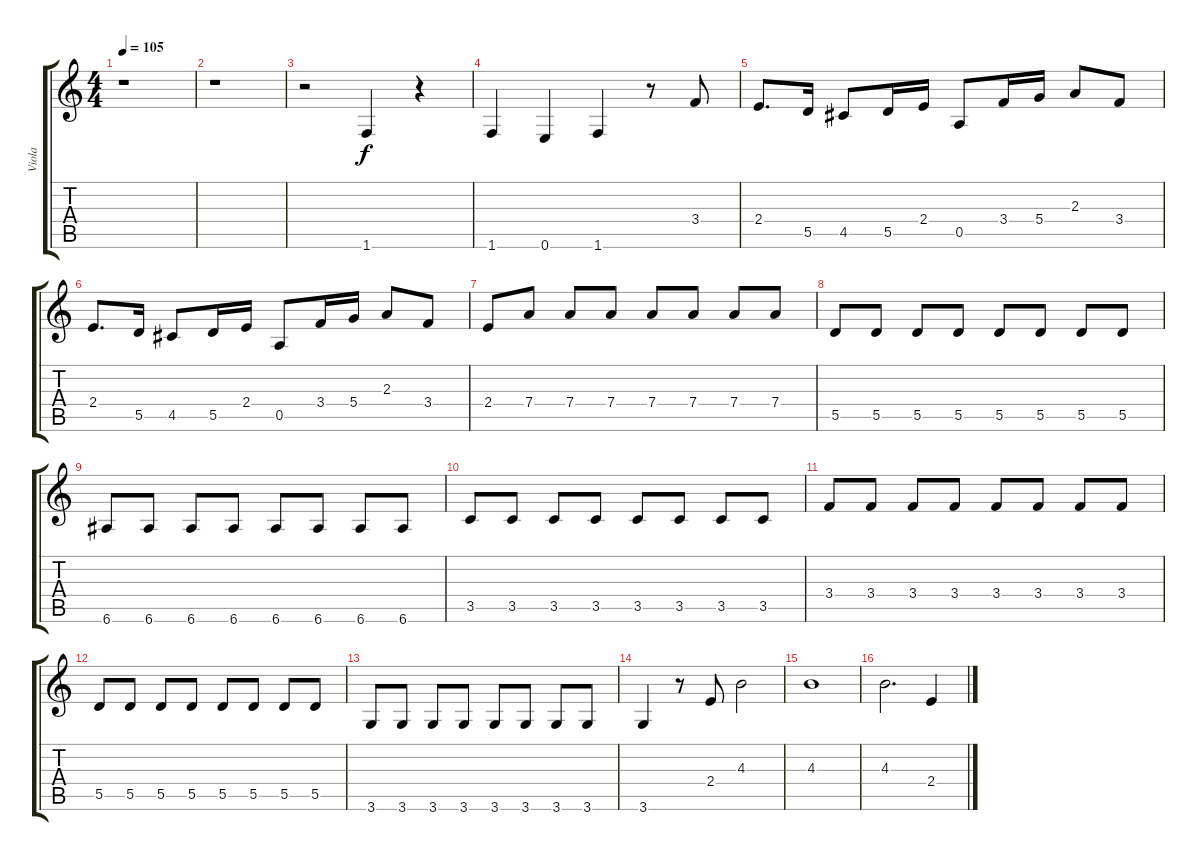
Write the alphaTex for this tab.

\track ("Viola" "Viola") {instrument distortionguitar}
\staff {score tabs}
\tuning (E4 B3 G3 D3 A2 E2) {hide}
\ts (4 4)
\tempo 105
\clef g2
\ks c
r.1{dy f} |
r.1 |
r.2 1.6.4 r.4 |
1.6.4 0.6.4 1.6.4 r.8 3.4.8 |
2.4.8{d} 5.5.16 4.5.8 5.5.16 2.4.16 0.5.8 3.4.16 5.4.16 2.3.8 3.4.8 |
2.4.8{d} 5.5.16 4.5.8 5.5.16 2.4.16 0.5.8 3.4.16 5.4.16 2.3.8 3.4.8 |
2.4.8 7.4.8 7.4.8 7.4.8 7.4.8 7.4.8 7.4.8 7.4.8 |
5.5.8 5.5.8 5.5.8 5.5.8 5.5.8 5.5.8 5.5.8 5.5.8 |
6.6.8 6.6.8 6.6.8 6.6.8 6.6.8 6.6.8 6.6.8 6.6.8 |
3.5.8 3.5.8 3.5.8 3.5.8 3.5.8 3.5.8 3.5.8 3.5.8 |
3.4.8 3.4.8 3.4.8 3.4.8 3.4.8 3.4.8 3.4.8 3.4.8 |
5.5.8 5.5.8 5.5.8 5.5.8 5.5.8 5.5.8 5.5.8 5.5.8 |
3.6.8 3.6.8 3.6.8 3.6.8 3.6.8 3.6.8 3.6.8 3.6.8 |
3.6.4 r.8 2.4.8 4.3.2 |
4.3.1 |
4.3.2{d} 2.4.4
